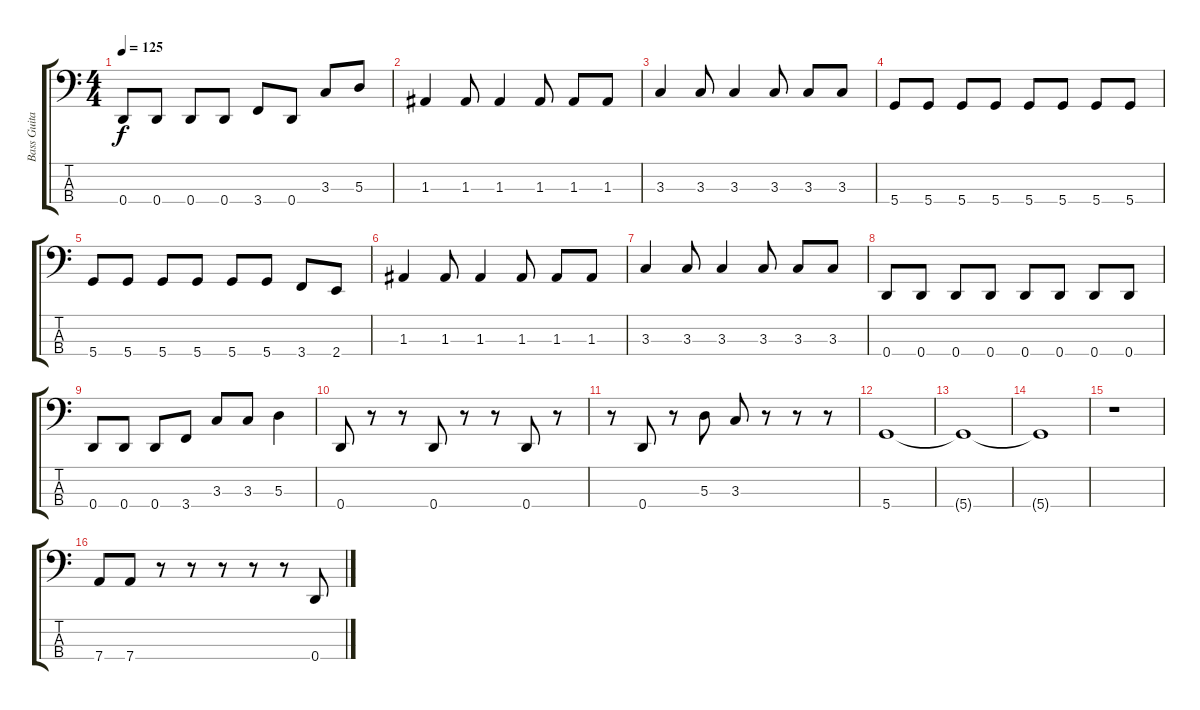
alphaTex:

\track ("Bass Guitar" "Bass Guita") {instrument fretlessbass}
\staff {score tabs}
\tuning (G2 D2 A1 D1) {hide}
\ts (4 4)
\tempo 125
\clef f4
\ks c
0.4.8{dy f} 0.4.8 0.4.8 0.4.8 3.4.8 0.4.8 3.3.8 5.3.8 |
1.3.4 1.3.8 1.3.4 1.3.8 1.3.8 1.3.8 |
3.3.4 3.3.8 3.3.4 3.3.8 3.3.8 3.3.8 |
5.4.8 5.4.8 5.4.8 5.4.8 5.4.8 5.4.8 5.4.8 5.4.8 |
5.4.8 5.4.8 5.4.8 5.4.8 5.4.8 5.4.8 3.4.8 2.4.8 |
1.3.4 1.3.8 1.3.4 1.3.8 1.3.8 1.3.8 |
3.3.4 3.3.8 3.3.4 3.3.8 3.3.8 3.3.8 |
0.4.8 0.4.8 0.4.8 0.4.8 0.4.8 0.4.8 0.4.8 0.4.8 |
0.4.8 0.4.8 0.4.8 3.4.8 3.3.8 3.3.8 5.3.4 |
0.4.8 r.8 r.8 0.4.8 r.8 r.8 0.4.8 r.8 |
r.8 0.4.8 r.8 5.3.8 3.3.8 r.8 r.8 r.8 |
5.4.1 |
5.4{t}.1 |
5.4{t}.1 |
r.1 |
7.4.8 7.4.8 r.8 r.8 r.8 r.8 r.8 0.4.8
